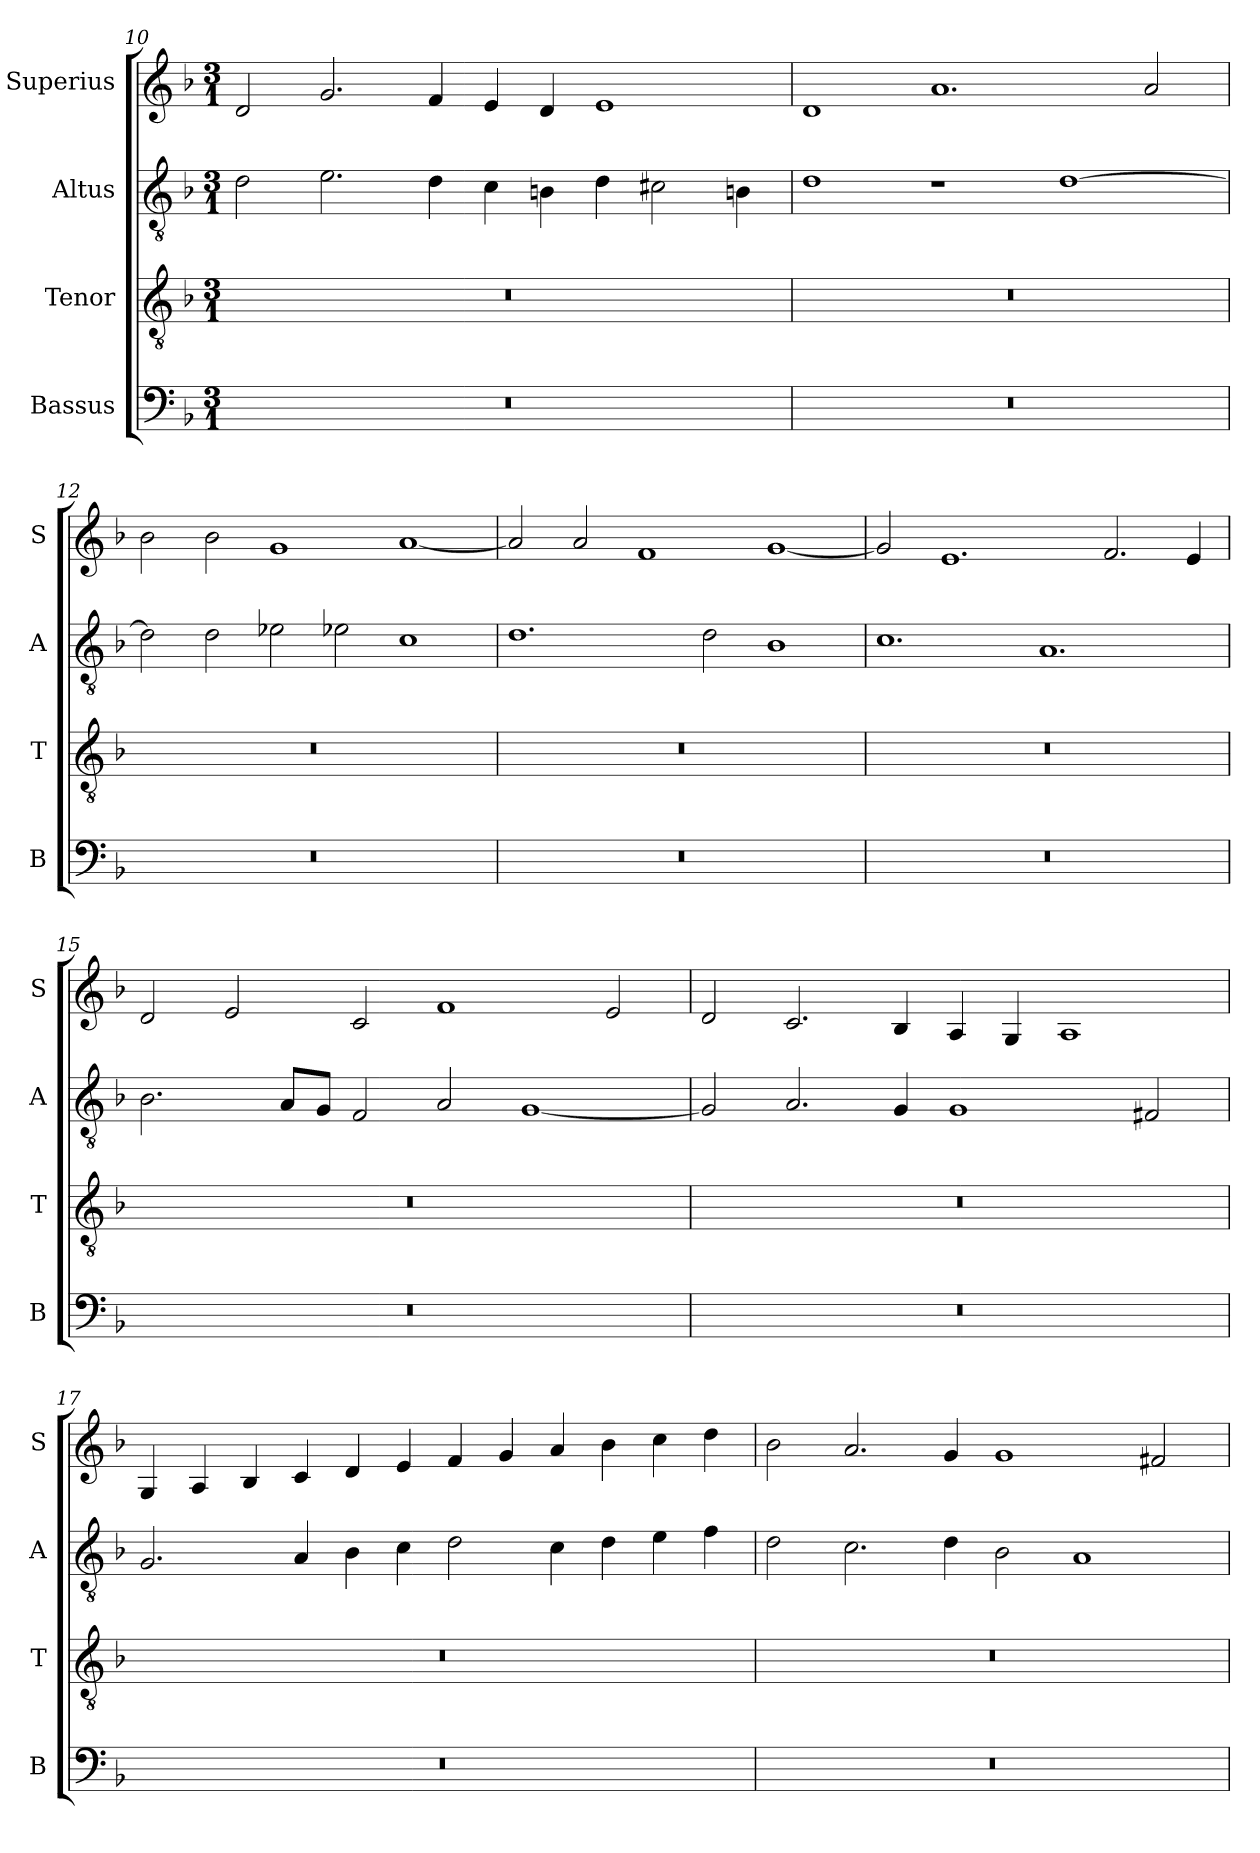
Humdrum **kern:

**kern	**kern	**kern	**kern
*part4	*part3	*part2	*part1
*staff4	*staff3	*staff2	*staff1
*I"Bassus	*I"Tenor	*I"Altus	*I"Superius
*I'B	*I'T	*I'A	*I'S
*clefF4	*clefGv2	*clefGv2	*clefG2
*k[b-]	*k[b-]	*k[b-]	*k[b-]
*M3/1	*M3/1	*M3/1	*M3/1
=10	=10	=10	=10
0.r	0.r	2d\	2d/
.	.	2.e\	2.g/
.	.	4d\	4f/
.	.	4c\	4e/
.	.	4Bn\	4d/
.	.	4d\	1e
.	.	2c#X\	.
.	.	4Bn\	.
=11	=11	=11	=11
0.r	0.r	1d	1d
.	.	1r	1.a
.	.	[1d	.
.	.	.	2a/
=12	=12	=12	=12
0.r	0.r	2d\]	2b-\
.	.	2d\	2b-\
.	.	2e-X\	1g
.	.	2e-X\	.
.	.	1c	[1a
=13	=13	=13	=13
0.r	0.r	1.d	2a/]
.	.	.	2a/
.	.	.	1f
.	.	2d\	.
.	.	1B-	[1g
=14	=14	=14	=14
0.r	0.r	1.c	2g/]
.	.	.	1.e
.	.	1.A	.
.	.	.	2.f/
.	.	.	4e/
=15	=15	=15	=15
0.r	0.r	2.B-\	2d/
.	.	.	2e/
.	.	8A/L	.
.	.	8G/J	.
.	.	2F/	2c/
.	.	2A/	1f
.	.	[1G	.
.	.	.	2e/
=16	=16	=16	=16
0.r	0.r	2G/]	2d/
.	.	2.A/	2.c/
.	.	4G/	4B-/
.	.	1G	4A/
.	.	.	4G/
.	.	.	1A
.	.	2F#X/	.
=17	=17	=17	=17
0.r	0.r	2.G/	4G/
.	.	.	4A/
.	.	.	4B-/
.	.	4A/	4c/
.	.	4B-\	4d/
.	.	4c\	4e/
.	.	2d\	4f/
.	.	.	4g/
.	.	4c\	4a/
.	.	4d\	4b-\
.	.	4e\	4cc\
.	.	4f\	4dd\
=18	=18	=18	=18
0.r	0.r	2d\	2b-\
.	.	2.c\	2.a/
.	.	4d\	4g/
.	.	2B-\	1g
.	.	1A	.
.	.	.	2f#X/
=	=	=	=
*-	*-	*-	*-
